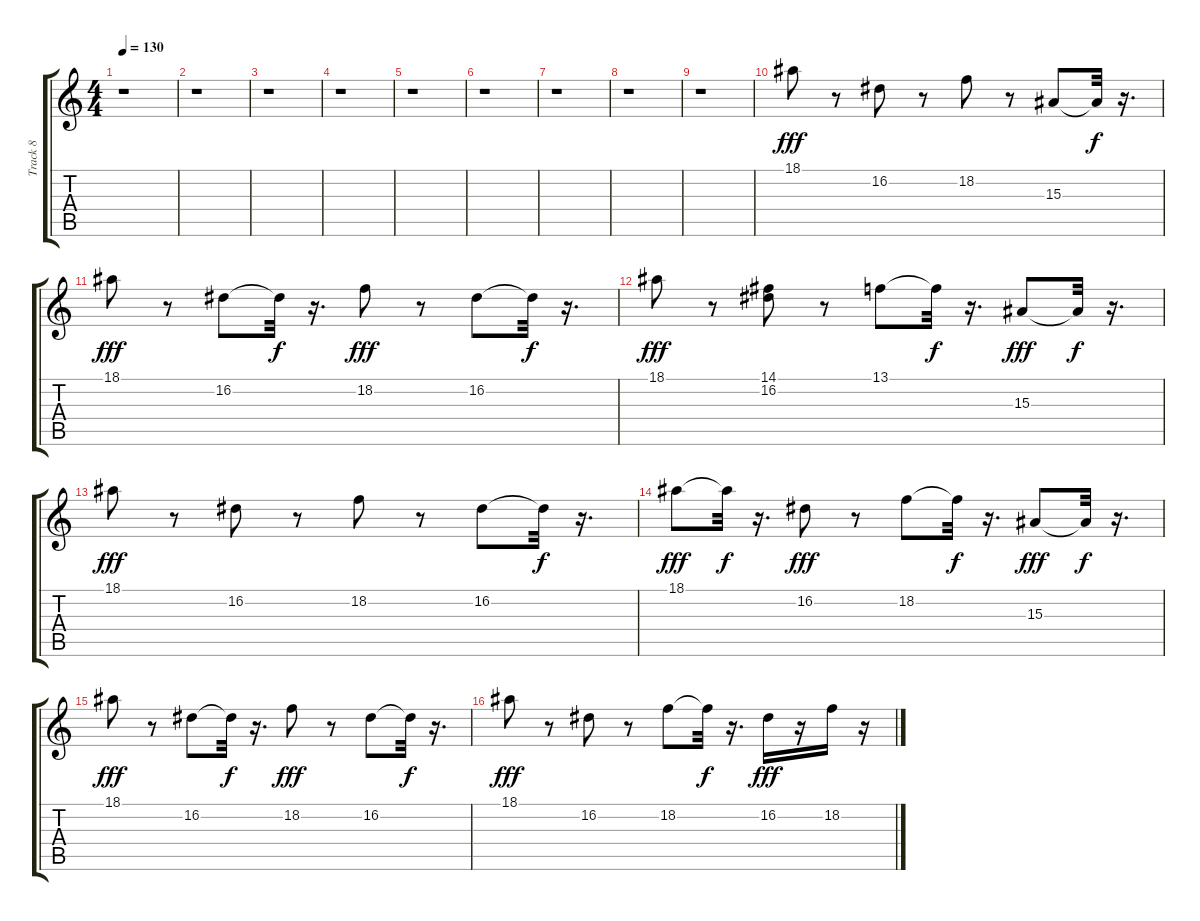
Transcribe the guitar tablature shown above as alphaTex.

\track ("Track 8" "Track 8") {instrument pad3polysynth}
\staff {score tabs}
\tuning (E4 B3 G3 D3 A2 E2) {hide}
\ts (4 4)
\tempo 130
\clef g2
\ks c
r.1{dy fff} |
r.1 |
r.1 |
r.1 |
r.1 |
r.1 |
r.1 |
r.1 |
r.1 |
18.1.8 r.8 16.2.8 r.8 18.2.8 r.8 15.3.8 15.3{t}.32{dy f} r.16{d} |
18.1.8{dy fff} r.8 16.2.8 16.2{t}.32{dy f} r.16{d} 18.2.8{dy fff} r.8 16.2.8 16.2{t}.32{dy f} r.16{d} |
18.1.8{dy fff} r.8 (14.1 16.2).8 r.8 13.1.8 13.1{t}.32{dy f} r.16{d} 15.3.8{dy fff} 15.3{t}.32{dy f} r.16{d} |
18.1.8{dy fff} r.8 16.2.8 r.8 18.2.8 r.8 16.2.8 16.2{t}.32{dy f} r.16{d} |
18.1.8{dy fff} 18.1{t}.32{dy f} r.16{d} 16.2.8{dy fff} r.8 18.2.8 18.2{t}.32{dy f} r.16{d} 15.3.8{dy fff} 15.3{t}.32{dy f} r.16{d} |
18.1.8{dy fff} r.8 16.2.8 16.2{t}.32{dy f} r.16{d} 18.2.8{dy fff} r.8 16.2.8 16.2{t}.32{dy f} r.16{d} |
18.1.8{dy fff} r.8 16.2.8 r.8 18.2.8 18.2{t}.32{dy f} r.16{d} 16.2.16{dy fff} r.16 18.2.16 r.16
